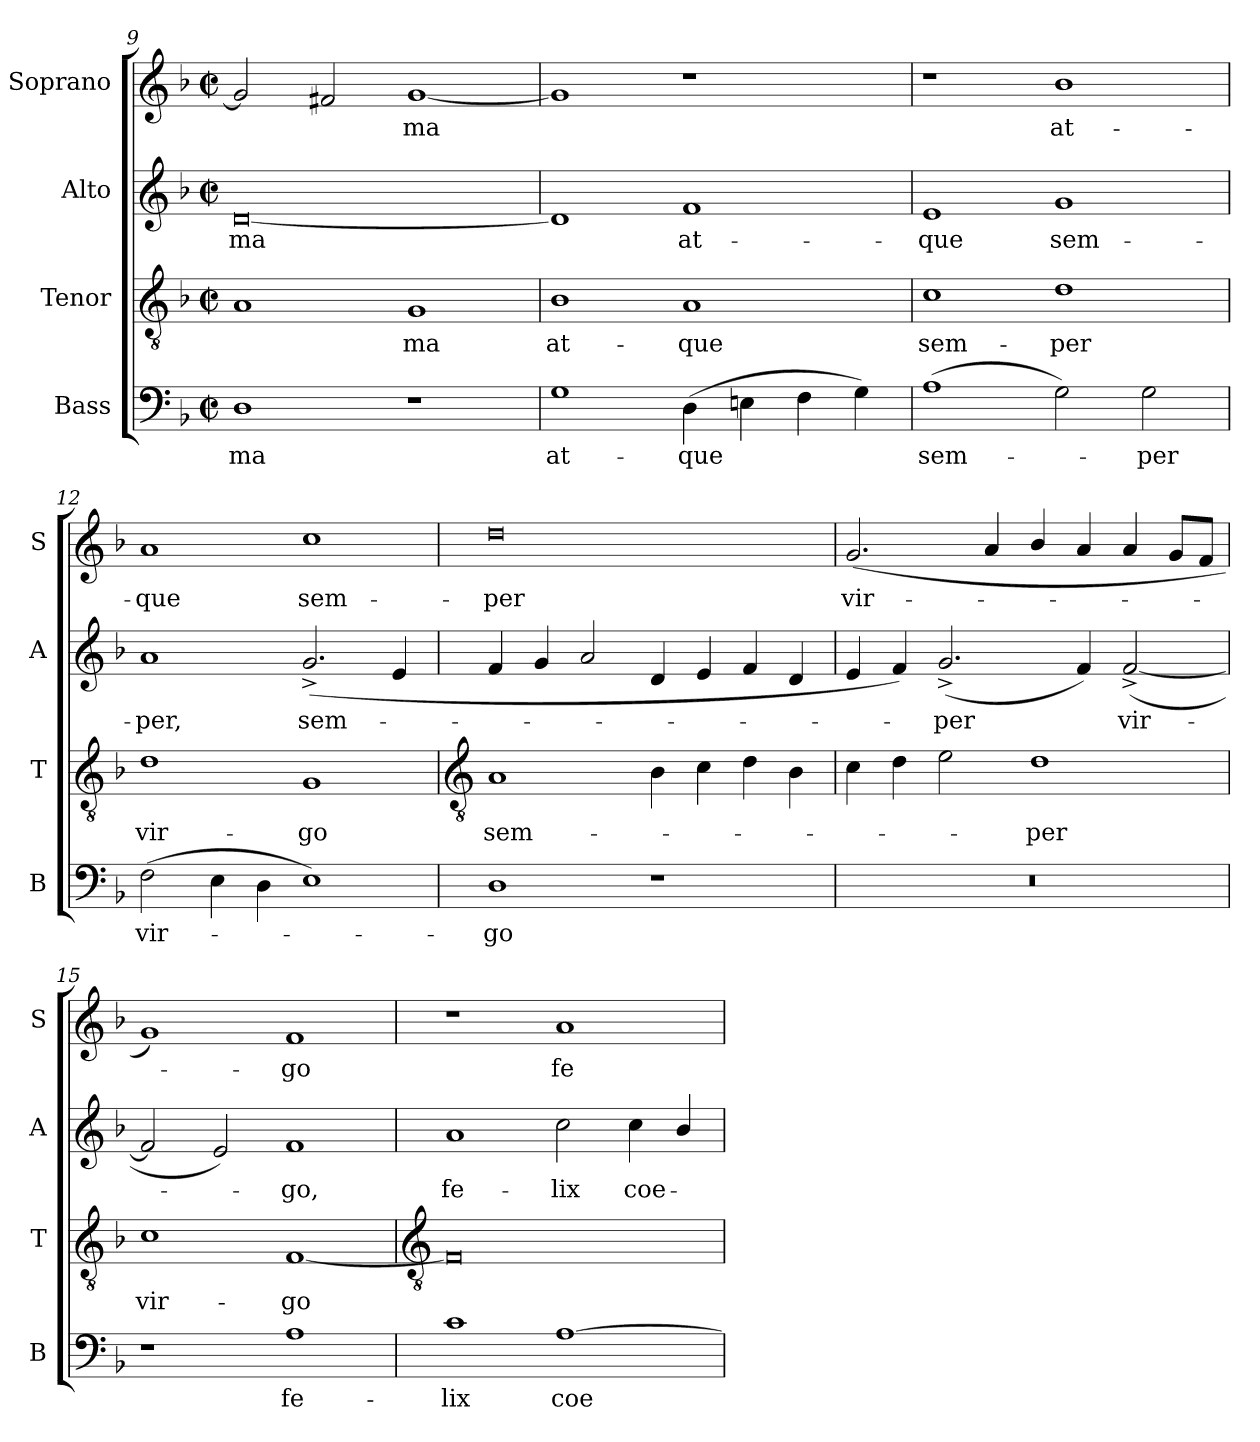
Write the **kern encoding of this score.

**kern	**text	**kern	**text	**kern	**text	**kern	**text
*part4	*part4	*part3	*part3	*part2	*part2	*part1	*part1
*staff4	*staff4	*staff3	*staff3	*staff2	*staff2	*staff1	*staff1
*I"Bass	*	*I"Tenor	*	*I"Alto	*	*I"Soprano	*
*I'B	*	*I'T	*	*I'A	*	*I'S	*
!!LO:LB:g=z
*clefF4	*	*clefGv2	*	*clefG2	*	*clefG2	*
*k[b-]	*	*k[b-]	*	*k[b-]	*	*k[b-]	*
*F:	*	*F:	*	*F:	*	*F:	*
*M4/2	*	*M4/2	*	*M4/2	*	*M4/2	*
*met(c|)	*	*met(c|)	*	*met(c|)	*	*met(c|)	*
=9	=9	=9	=9	=9	=9	=9	=9
!	!LO:LY:b	!	!	!	!LO:LY:b	!	!
1D	-ma	1A	.	[0d	-ma	2g/]	.
.	.	.	.	.	.	2f#X	.
!	!	!	!LO:LY:b	!	!	!	!LO:LY:b
1r	.	1G	ma	.	.	[1g	ma
=10	=10	=10	=10	=10	=10	=10	=10
!	!LO:LY:b	!	!LO:LY:b	!	!	!	!
1G	at-	1B-	at-	1d]	.	1g]	.
!	!LO:LY:b	!	!LO:LY:b	!	!LO:LY:b	!	!
(>4D	-que	1A	-que	1f	at-	1r	.
4En	.	.	.	.	.	.	.
4F	.	.	.	.	.	.	.
4G)	.	.	.	.	.	.	.
=11	=11	=11	=11	=11	=11	=11	=11
!	!LO:LY:b	!	!LO:LY:b	!	!LO:LY:b	!	!
(>1A	sem-	1c	sem-	1e	-que	1r	.
!	!	!	!LO:LY:b	!	!LO:LY:b	!	!LO:LY:b
2G)	.	1d	-per	1g	sem-	1b-	at-
!	!LO:LY:b	!	!	!	!	!	!
2G	per	.	.	.	.	.	.
=12	=12	=12	=12	=12	=12	=12	=12
!	!LO:LY:b	!	!LO:LY:b	!	!LO:LY:b	!	!LO:LY:b
(>2F	vir-	1d	vir-	1a	-per,	1a	-que
4E	.	.	.	.	.	.	.
4D	.	.	.	.	.	.	.
!	!	!	!LO:LY:b	!	!LO:LY:b	!	!LO:LY:b
1E)	.	1G	-go	(<2.g^	sem-	1cc	sem-
.	.	.	.	4e	.	.	.
!!LO:LB:g=z
=13	=13	=13	=13	=13	=13	=13	=13
*	*	*clefGv2	*	*	*	*	*
!	!LO:LY:b	!	!LO:LY:b	!	!	!	!LO:LY:b
1D	go	1A	sem-	4f	.	0dd	-per
.	.	.	.	4g	.	.	.
.	.	.	.	2a	.	.	.
1r	.	4B-	.	4d	.	.	.
.	.	4c	.	4e	.	.	.
.	.	4d	.	4f	.	.	.
.	.	4B-	.	4d	.	.	.
=14	=14	=14	=14	=14	=14	=14	=14
!	!	!	!	!	!	!	!LO:LY:b
0r	.	4c	.	4e	.	(<2.g	vir-
.	.	4d	.	4f)	.	.	.
!	!	!	!	!	!LO:LY:b	!	!
.	.	2e	.	(<2.g^	per	.	.
.	.	.	.	.	.	4a	.
!	!	!	!LO:LY:b	!	!	!	!
.	.	1d	per	.	.	4b-/	.
.	.	.	.	4f)	.	4a	.
!	!	!	!	!	!LO:LY:b	!	!
.	.	.	.	(<[2f^	vir-	4a	.
.	.	.	.	.	.	8gL	.
.	.	.	.	.	.	8fJ	.
=15	=15	=15	=15	=15	=15	=15	=15
!	!	!	!LO:LY:b	!	!	!	!
1r	.	1c	vir-	2f]	.	1g)	.
.	.	.	.	2e)	.	.	.
!	!LO:LY:b	!	!LO:LY:b	!	!LO:LY:b	!	!LO:LY:b
1A	fe-	[1F	-go	1f	go,	1f	go
!!LO:LB:g=z
=16	=16	=16	=16	=16	=16	=16	=16
*	*	*clefGv2	*	*	*	*	*
!	!LO:LY:b	!	!	!	!LO:LY:b	!	!
1c	-lix	0F]	.	1a	fe-	1r	.
!	!LO:LY:b	!	!	!	!LO:LY:b	!	!LO:LY:b
[1A	coe-	.	.	2cc	-lix	1a	fe-
!	!	!	!	!	!LO:LY:b	!	!
.	.	.	.	4cc	coe-	.	.
.	.	.	.	4b-/	.	.	.
=	=	=	=	=	=	=	=
*-	*-	*-	*-	*-	*-	*-	*-
